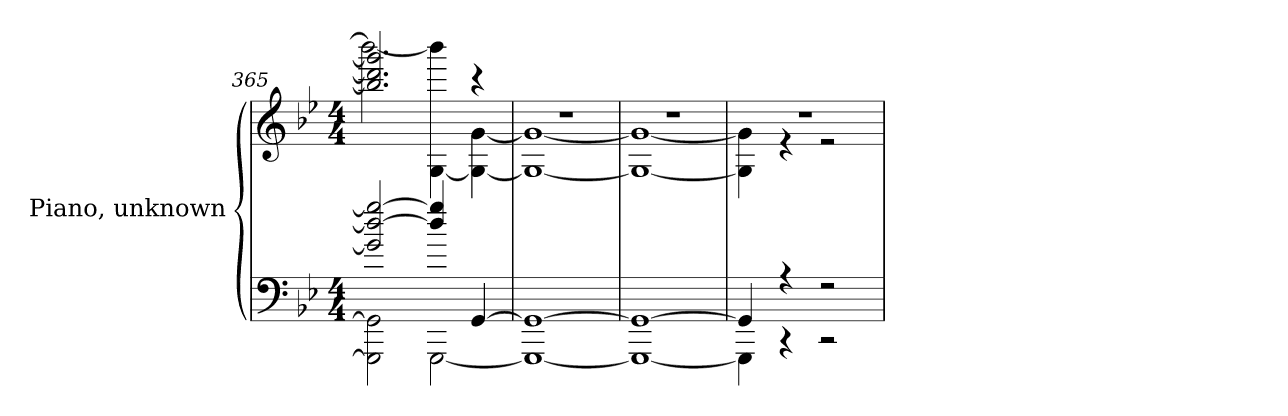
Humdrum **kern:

**kern	**kern
*part1	*part1
*staff2	*staff1
*I"Piano, unknown	*
*I'Pno.	*
*clefF4	*clefG2
*k[b-e-]	*k[b-e-]
*M4/4	*M4/4
=365	=365
*^	*^
2g/] 2dd/_ 2gg/_	2GGG\] 2GG\]	2.bb-/] 2.ddd/] 2.ggg/]	2bbb-\_
4dd/] 4gg/]	[2GGG\	.	[4G\ 4bbb-\]
[4GG/	.	4r	4G\_ [4g\
=366	=366	=366	=366
1GG_	1GGG_	1r	1G_ 1g_
!!LO:LB:g=z	!!
=367	=367	=367	=367
1GG_	1GGG_	1r	1G_ 1g_
=368	=368	=368	=368
4GG/]	4GGG\]	1r	4G\] 4g\]
4r	4r	.	4r
2r	2r	.	2r
*v	*v	*	*
*	*v	*v
=	=
*-	*-
